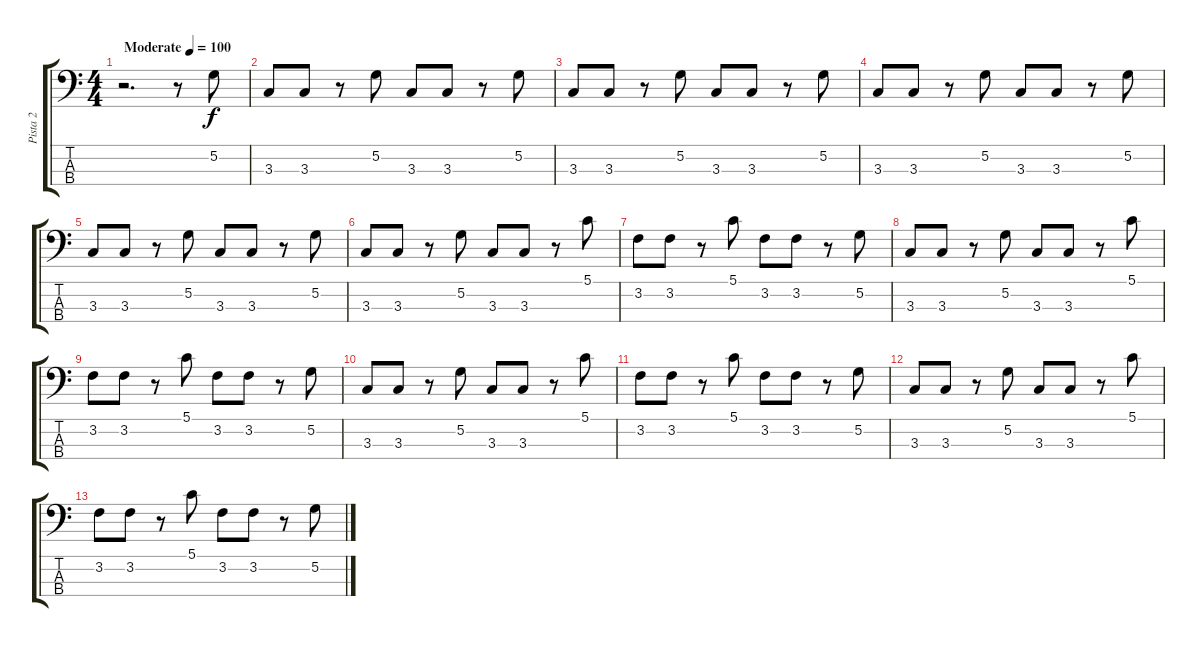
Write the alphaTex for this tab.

\track ("Pista 2" "Pista 2") {instrument acousticbass}
\staff {score tabs}
\tuning (G2 D2 A1 E1) {hide}
\ts (4 4)
\tempo (100 "Moderate")
\clef f4
\ks c
r.2{d dy f instrument acousticbass} r.8 5.2.8 |
3.3.8 3.3.8 r.8 5.2.8 3.3.8 3.3.8 r.8 5.2.8 |
3.3.8 3.3.8 r.8 5.2.8 3.3.8 3.3.8 r.8 5.2.8 |
3.3.8 3.3.8 r.8 5.2.8 3.3.8 3.3.8 r.8 5.2.8 |
3.3.8 3.3.8 r.8 5.2.8 3.3.8 3.3.8 r.8 5.2.8 |
3.3.8 3.3.8 r.8 5.2.8 3.3.8 3.3.8 r.8 5.1.8 |
3.2.8 3.2.8 r.8 5.1.8 3.2.8 3.2.8 r.8 5.2.8 |
3.3.8 3.3.8 r.8 5.2.8 3.3.8 3.3.8 r.8 5.1.8 |
3.2.8 3.2.8 r.8 5.1.8 3.2.8 3.2.8 r.8 5.2.8 |
3.3.8 3.3.8 r.8 5.2.8 3.3.8 3.3.8 r.8 5.1.8 |
3.2.8 3.2.8 r.8 5.1.8 3.2.8 3.2.8 r.8 5.2.8 |
3.3.8 3.3.8 r.8 5.2.8 3.3.8 3.3.8 r.8 5.1.8 |
3.2.8 3.2.8 r.8 5.1.8 3.2.8 3.2.8 r.8 5.2.8
